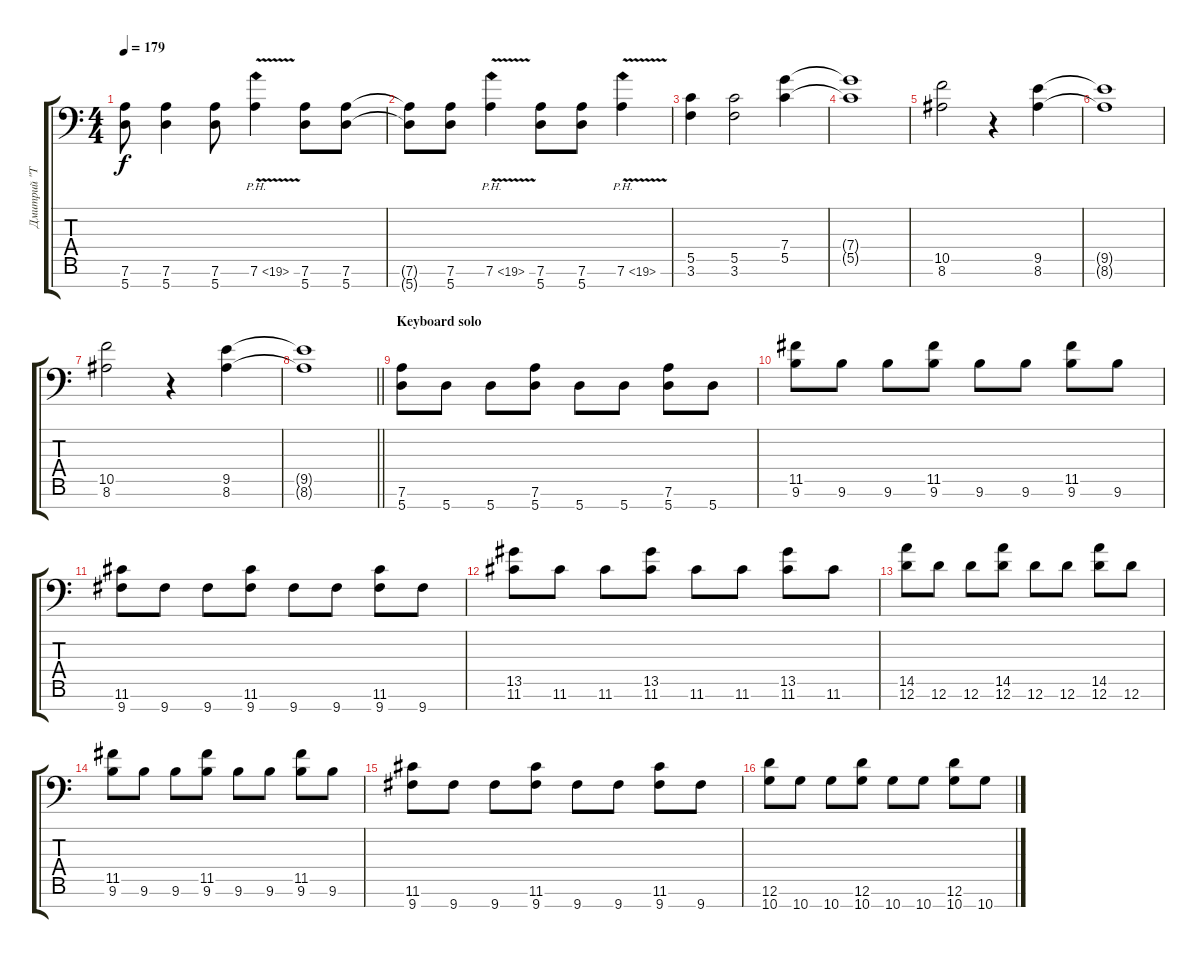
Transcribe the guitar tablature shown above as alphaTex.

\track ("Дмитрий \"Terris\" Процко" "Дмитрий \"T") {instrument distortionguitar}
\staff {score tabs}
\tuning (D4 A3 F3 C3 G2 D2 A1) {hide}
\ts (4 4)
\tempo 179
\clef f4
\ks c
(7.6 5.7).8{dy f} (7.6 5.7).4 (7.6 5.7).8 7.6{ph 12 v}.4 (7.6 5.7).8 (7.6 5.7).8 |
(7.6{t} 5.7{t}).8 (7.6 5.7).8 7.6{ph 12 v}.4 (7.6 5.7).8 (7.6 5.7).8 7.6{ph 12 v}.4 |
(5.5 3.6).4 (5.5 3.6).2 (7.4 5.5).4 |
(7.4{t} 5.5{t}).1 |
(10.5 8.6).2 r.4 (9.5 8.6).4 |
(9.5{t} 8.6{t}).1 |
(10.5 8.6).2 r.4 (9.5 8.6).4 |
\barLineRight lightlight
(9.5{t} 8.6{t}).1 |
\section ("" "Keyboard solo")
(7.6 5.7).8 5.7.8 5.7.8 (7.6 5.7).8 5.7.8 5.7.8 (7.6 5.7).8 5.7.8 |
(11.5 9.6).8 9.6.8 9.6.8 (11.5 9.6).8 9.6.8 9.6.8 (11.5 9.6).8 9.6.8 |
(11.6 9.7).8 9.7.8 9.7.8 (11.6 9.7).8 9.7.8 9.7.8 (11.6 9.7).8 9.7.8 |
(13.5 11.6).8 11.6.8 11.6.8 (13.5 11.6).8 11.6.8 11.6.8 (13.5 11.6).8 11.6.8 |
(14.5 12.6).8 12.6.8 12.6.8 (14.5 12.6).8 12.6.8 12.6.8 (14.5 12.6).8 12.6.8 |
(11.5 9.6).8 9.6.8 9.6.8 (11.5 9.6).8 9.6.8 9.6.8 (11.5 9.6).8 9.6.8 |
(11.6 9.7).8 9.7.8 9.7.8 (11.6 9.7).8 9.7.8 9.7.8 (11.6 9.7).8 9.7.8 |
(12.6 10.7).8 10.7.8 10.7.8 (12.6 10.7).8 10.7.8 10.7.8 (12.6 10.7).8 10.7.8
